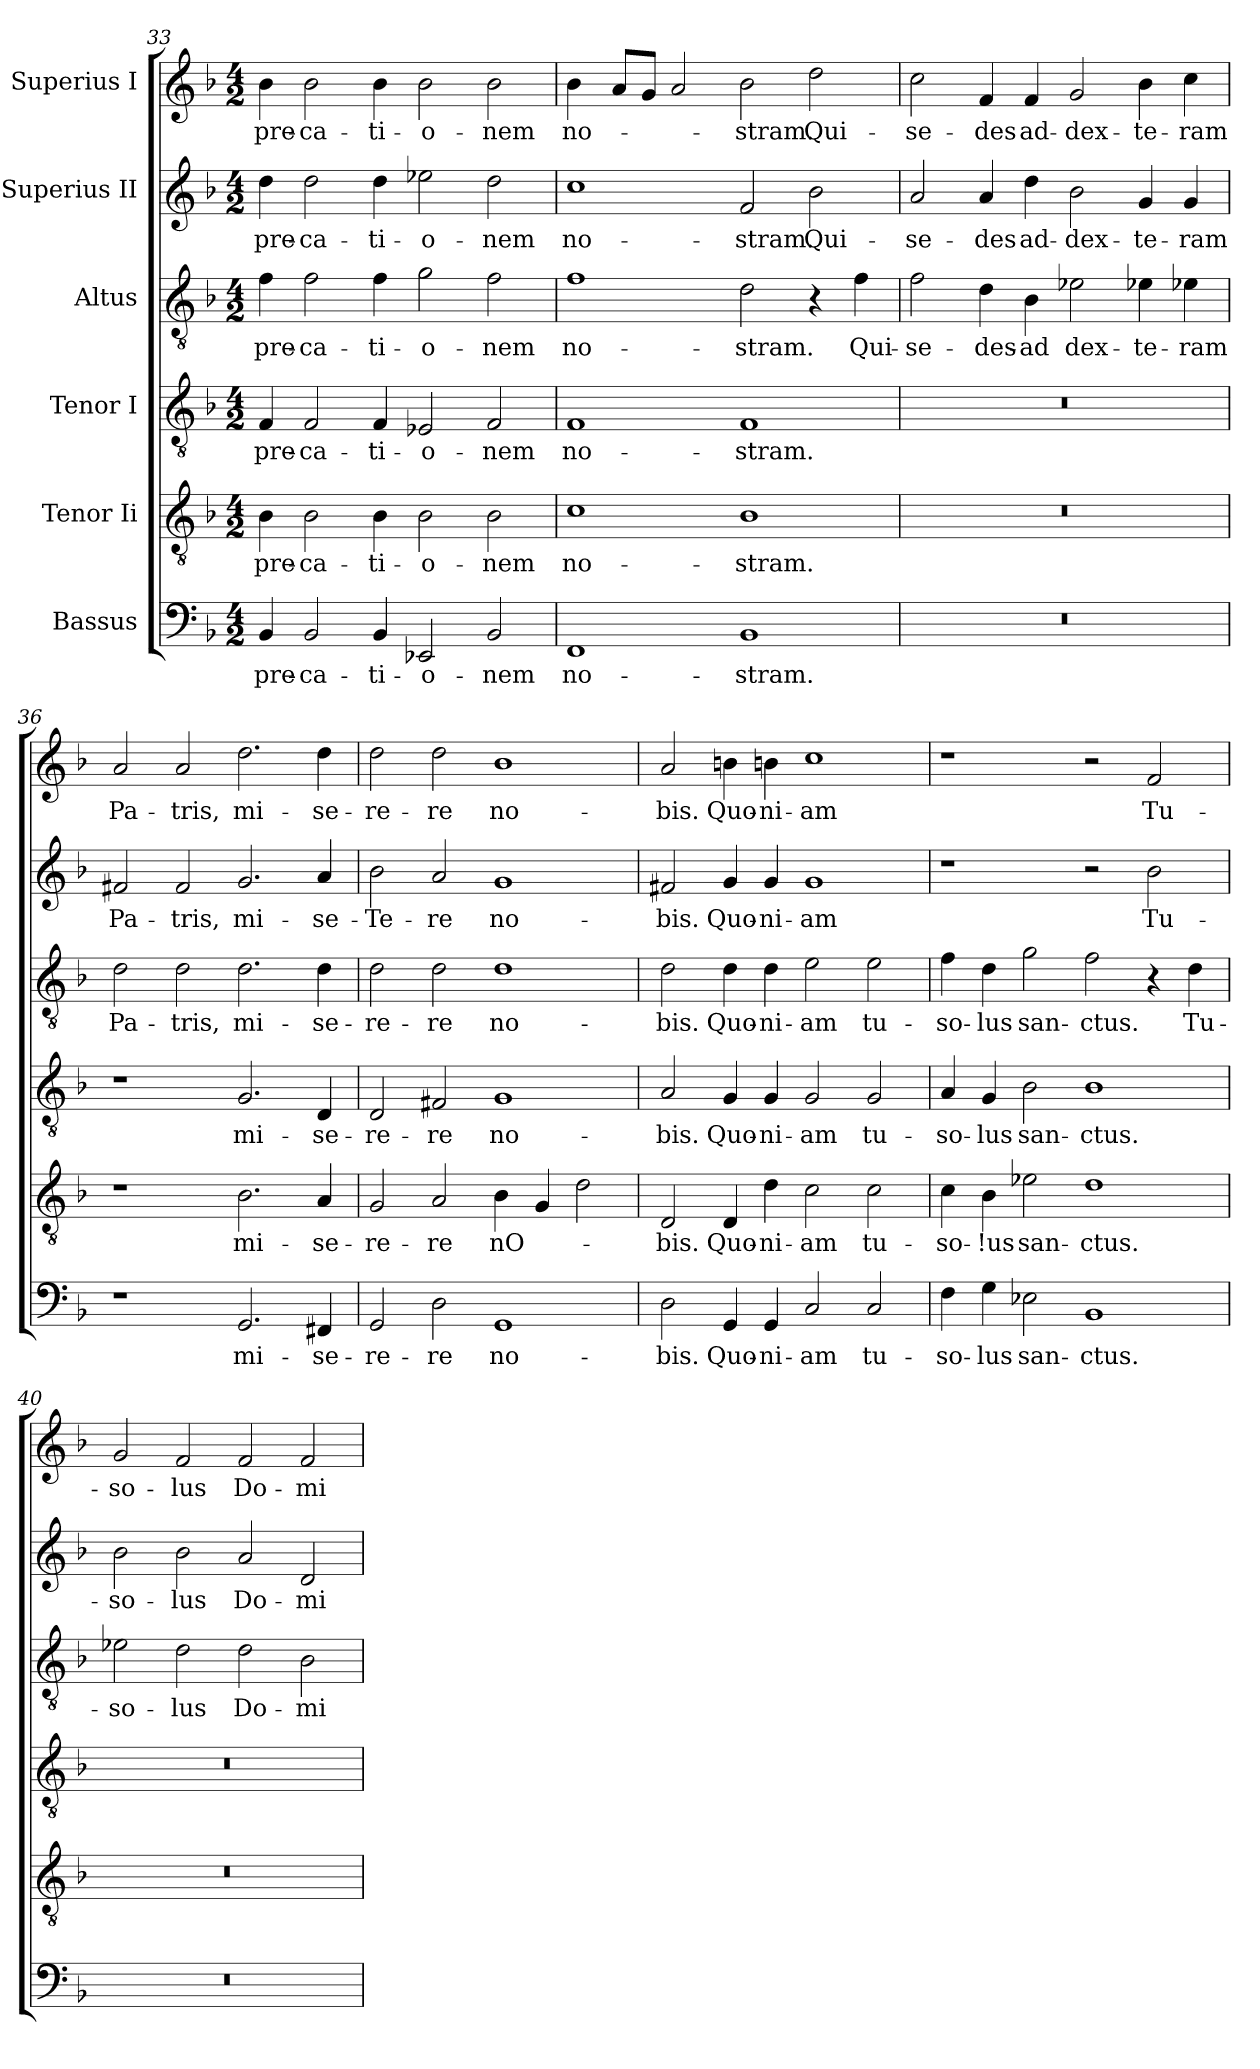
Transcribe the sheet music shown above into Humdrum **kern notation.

**kern	**text	**kern	**text	**kern	**text	**kern	**text	**kern	**text	**kern	**text
*part6	*part6	*part5	*part5	*part4	*part4	*part3	*part3	*part2	*part2	*part1	*part1
*staff6	*staff6	*staff5	*staff5	*staff4	*staff4	*staff3	*staff3	*staff2	*staff2	*staff1	*staff1
*I"Bassus	*	*I"Tenor Ii	*	*I"Tenor I	*	*I"Altus	*	*I"Superius II	*	*I"Superius I	*
*clefF4	*	*clefGv2	*	*clefGv2	*	*clefGv2	*	*clefG2	*	*clefG2	*
*k[b-]	*	*k[b-]	*	*k[b-]	*	*k[b-]	*	*k[b-]	*	*k[b-]	*
*M4/2	*	*M4/2	*	*M4/2	*	*M4/2	*	*M4/2	*	*M4/2	*
=33	=33	=33	=33	=33	=33	=33	=33	=33	=33	=33	=33
4BB-/	-pre-	4B-\	-pre-	4F/	-pre-	4f\	-pre-	4dd\	-pre-	4b-\	-pre-
2BB-/	-ca-	2B-\	-ca-	2F/	-ca-	2f\	-ca-	2dd\	-ca-	2b-\	-ca-
4BB-/	-ti-	4B-\	-ti-	4F/	-ti-	4f\	-ti-	4dd\	-ti-	4b-\	-ti-
2EE-X/	-o-	2B-\	-o-	2E-X/	-o-	2g\	-o-	2ee-X\	-o-	2b-\	-o-
2BB-/	-nem	2B-\	-nem	2F/	-nem	2f\	-nem	2dd\	-nem	2b-\	-nem
=34	=34	=34	=34	=34	=34	=34	=34	=34	=34	=34	=34
1FF/	no-	1c/	no-	1F/	no-	1f/	no-	1cc/	no-	4b-\	no-
.	.	.	.	.	.	.	.	.	.	8a/L	.
.	.	.	.	.	.	.	.	.	.	8g/J	.
.	.	.	.	.	.	.	.	.	.	2a/	.
1BB-/	-stram.	1B-\	-stram.	1F/	-stram.	2d\	-stram.	2f/	-stram.	2b-\	-stram.
.	.	.	.	.	.	4r	.	2b-\	Qui-	2dd\	Qui-
.	.	.	.	.	.	4f\	Qui-	.	.	.	.
=35	=35	=35	=35	=35	=35	=35	=35	=35	=35	=35	=35
0r	.	0r	.	0r	.	2f\	se-	2a/	se-	2cc\	se-
.	.	.	.	.	.	4d\	des-	4a/	-des	4f/	-des
.	.	.	.	.	.	4B-\	-ad	4dd\	ad-	4f/	ad-
.	.	.	.	.	.	2e-X\	dex-	2b-\	dex-	2g/	dex-
.	.	.	.	.	.	4e-X\	-te-	4g/	-te-	4b-\	-te-
.	.	.	.	.	.	4e-X\	-ram	4g/	-ram	4cc\	-ram
=36	=36	=36	=36	=36	=36	=36	=36	=36	=36	=36	=36
1r	.	1r	.	1r	.	2d\	Pa-	2f#X/	Pa-	2a/	Pa-
.	.	.	.	.	.	2d\	-tris,	2f#/	-tris,	2a/	-tris,
2.GG/	mi-	2.B-\	mi-	2.G/	mi-	2.d\	mi-	2.g/	mi-	2.dd\	mi-
4FF#X/	-se-	4A/	-se-	4D/	-se-	4d\	-se-	4a/	-se­-	4dd\	-se-
=37	=37	=37	=37	=37	=37	=37	=37	=37	=37	=37	=37
2GG/	-re-	2G/	-re-	2D/	-re-	2d\	-re-	2b-\	-Te-	2dd\	-re-
2D\	-re	2A/	-re	2F#X/	-re	2d\	-re	2a/	-re	2dd\	-re
1GG/	no-	4B-\	nO-	1G/	no-	1d/	no-	1g/	no-	1b-\	no-
.	.	4G/	.	.	.	.	.	.	.	.	.
.	.	2d\	.	.	.	.	.	.	.	.	.
=38	=38	=38	=38	=38	=38	=38	=38	=38	=38	=38	=38
2D\	-bis.	2D/	-bis.	2A/	-bis.	2d\	-bis.	2f#X/	-bis.	2a/	-bis.
4GG/	Quo-	4D/	Quo-	4G/	Quo-	4d\	Quo-	4g/	Quo-	4bn\	Quo-
4GG/	-ni-	4d\	-ni-	4G/	-ni-	4d\	-ni-	4g/	-ni-	4bn\	-ni-
2C/	-am	2c\	-am	2G/	-am	2e\	-am	1g/	-am	1cc/	-am
2C/	tu-	2c\	tu-	2G/	tu-	2e\	tu-	.	.	.	.
=39	=39	=39	=39	=39	=39	=39	=39	=39	=39	=39	=39
4F\	so-	4c\	so-	4A/	so-	4f\	so-	1r	.	1r	.
4G\	-lus	4B-\	-!us	4G/	-lus	4d\	-lus	.	.	.	.
2E-X\	san-	2e-X\	san-	2B-\	san-	2g\	san-	.	.	.	.
1BB-/	-ctus.	1d/	-ctus.	1B-\	-ctus.	2f\	-ctus.	2r	.	2r	.
.	.	.	.	.	.	4r	.	2b-\	Tu-	2f/	Tu-
.	.	.	.	.	.	4d\	Tu-	.	.	.	.
=40	=40	=40	=40	=40	=40	=40	=40	=40	=40	=40	=40
0r	.	0r	.	0r	.	2e-X\	so-	2b-\	so-	2g/	so-
.	.	.	.	.	.	2d\	-lus	2b-\	-lus	2f/	-lus
.	.	.	.	.	.	2d\	Do-	2a/	Do-	2f/	Do-
.	.	.	.	.	.	2B-\	-mi-	2d/	-mi-	2f/	-mi-
=	=	=	=	=	=	=	=	=	=	=	=
*-	*-	*-	*-	*-	*-	*-	*-	*-	*-	*-	*-
